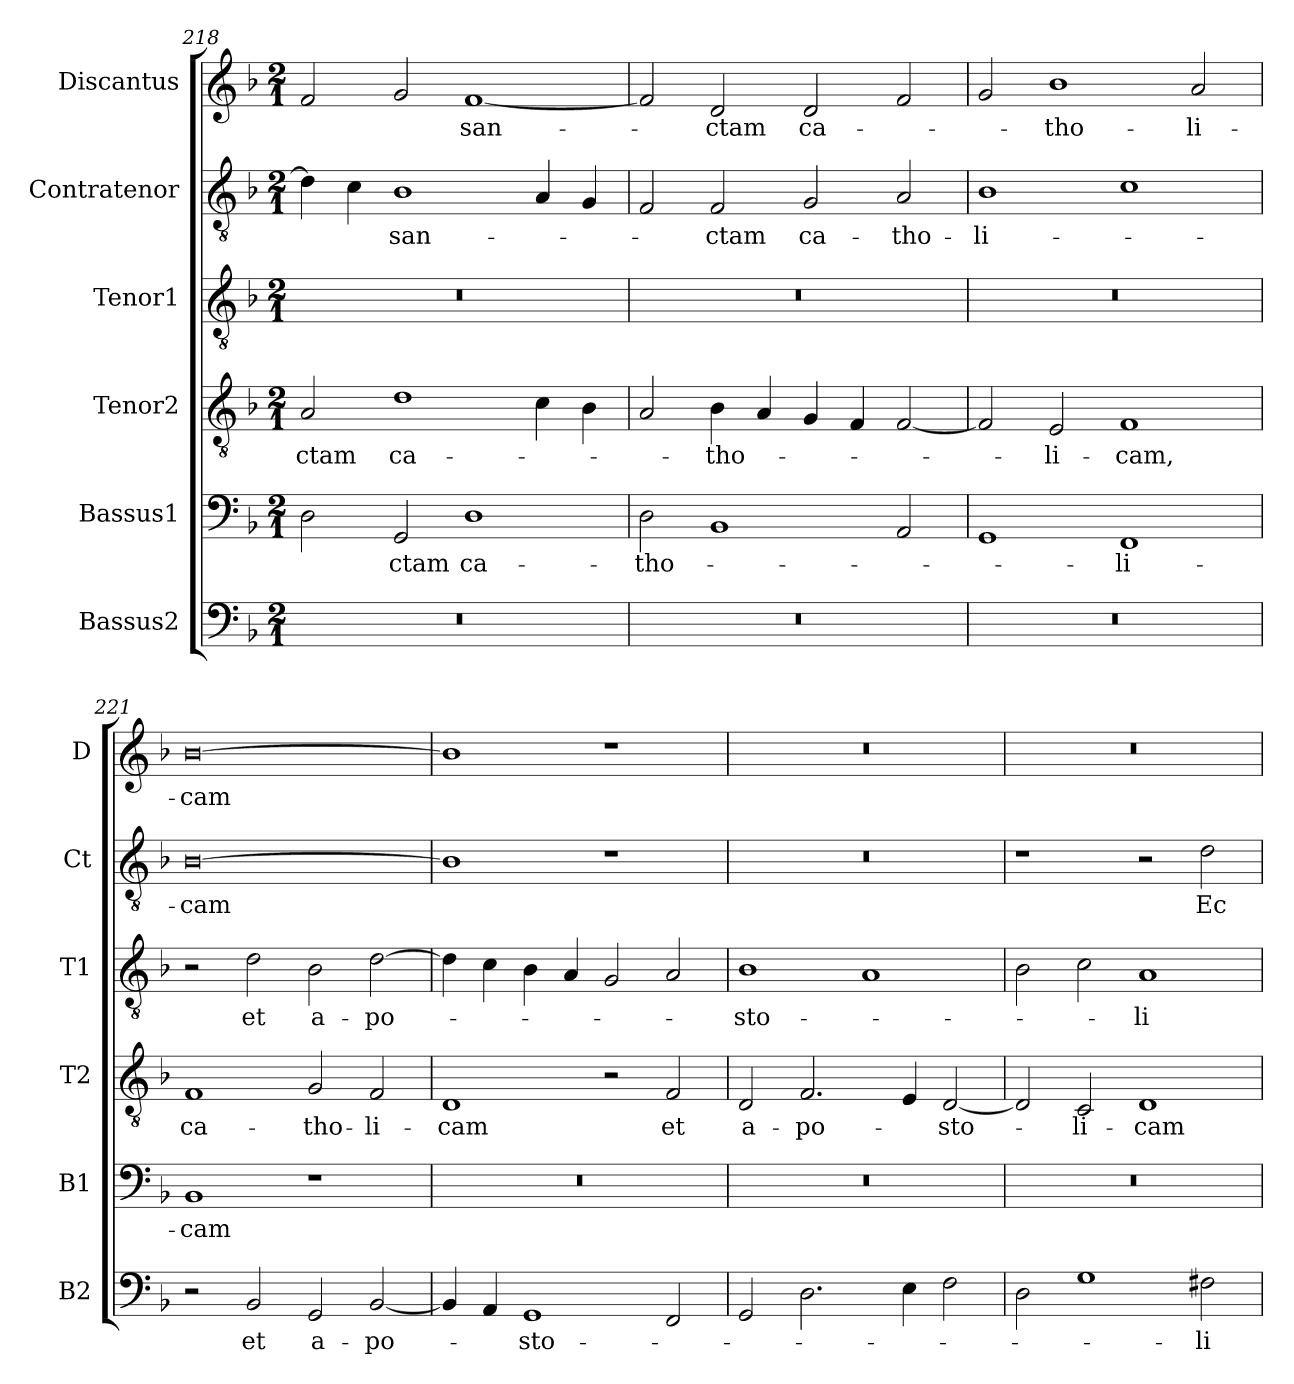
**kern	**text	**kern	**text	**kern	**text	**kern	**text	**kern	**text	**kern	**text
*part6	*part6	*part5	*part5	*part4	*part4	*part3	*part3	*part2	*part2	*part1	*part1
*staff6	*staff6	*staff5	*staff5	*staff4	*staff4	*staff3	*staff3	*staff2	*staff2	*staff1	*staff1
*I"Bassus2	*	*I"Bassus1	*	*I"Tenor2	*	*I"Tenor1	*	*I"Contratenor	*	*I"Discantus	*
*I'B2	*	*I'B1	*	*I'T2	*	*I'T1	*	*I'Ct	*	*I'D	*
*clefF4	*	*clefF4	*	*clefGv2	*	*clefGv2	*	*clefGv2	*	*clefG2	*
*k[b-]	*	*k[b-]	*	*k[b-]	*	*k[b-]	*	*k[b-]	*	*k[b-]	*
*M2/1	*	*M2/1	*	*M2/1	*	*M2/1	*	*M2/1	*	*M2/1	*
=218	=218	=218	=218	=218	=218	=218	=218	=218	=218	=218	=218
0r	.	2D\	.	2A/	-ctam	0r	.	4d\]	.	2f/	.
.	.	.	.	.	.	.	.	4c\	.	.	.
.	.	2GG/	-ctam	1d	ca-	.	.	1B-	san-	2g/	.
.	.	1D	ca-	.	.	.	.	.	.	[1f	san-
.	.	.	.	4c\	.	.	.	4A/	.	.	.
.	.	.	.	4B-\	.	.	.	4G/	.	.	.
=219	=219	=219	=219	=219	=219	=219	=219	=219	=219	=219	=219
0r	.	2D\	-tho-	2A/	.	0r	.	2F/	.	2f/]	.
.	.	1BB-	.	4B-\	-tho-	.	.	2F/	-ctam	2d/	-ctam
.	.	.	.	4A/	.	.	.	.	.	.	.
.	.	.	.	4G/	.	.	.	2G/	ca-	2d/	ca-
.	.	.	.	4F/	.	.	.	.	.	.	.
.	.	2AA/	.	[2F/	.	.	.	2A/	-tho-	2f/	.
=220	=220	=220	=220	=220	=220	=220	=220	=220	=220	=220	=220
0r	.	1GG	.	2F/]	.	0r	.	1B-	-li-	2g/	.
.	.	.	.	2E/	-li-	.	.	.	.	1b-	-tho-
.	.	1FF	-li-	1F	-cam,	.	.	1c	.	.	.
.	.	.	.	.	.	.	.	.	.	2a/	-li-
=221	=221	=221	=221	=221	=221	=221	=221	=221	=221	=221	=221
2r	.	1BB-	-cam	1F	ca-	2r	.	[0B-	-cam	[0b-	-cam
2BB-/	et	.	.	.	.	2d\	et	.	.	.	.
2GG/	a-	1r	.	2G/	-tho-	2B-\	a-	.	.	.	.
[2BB-/	-po-	.	.	2F/	-li-	[2d\	-po-	.	.	.	.
=222	=222	=222	=222	=222	=222	=222	=222	=222	=222	=222	=222
4BB-/]	.	0r	.	1D	-cam	4d\]	.	1B-]	.	1b-]	.
4AA/	.	.	.	.	.	4c\	.	.	.	.	.
1GG	-sto-	.	.	.	.	4B-\	.	.	.	.	.
.	.	.	.	.	.	4A/	.	.	.	.	.
.	.	.	.	2r	.	2G/	.	1r	.	1r	.
2FF/	.	.	.	2F/	et	2A/	.	.	.	.	.
=223	=223	=223	=223	=223	=223	=223	=223	=223	=223	=223	=223
2GG/	.	0r	.	2D/	a-	1B-	-sto-	0r	.	0r	.
2.D\	.	.	.	2.F/	-po-	.	.	.	.	.	.
.	.	.	.	.	.	1A	.	.	.	.	.
4E\	.	.	.	4E/	.	.	.	.	.	.	.
2F\	.	.	.	[2D/	-sto-	.	.	.	.	.	.
=224	=224	=224	=224	=224	=224	=224	=224	=224	=224	=224	=224
2D\	.	0r	.	2D/]	.	2B-\	.	1r	.	0r	.
1G	.	.	.	2C/	-li-	2c\	.	.	.	.	.
.	.	.	.	1D	-cam	1A	-li-	2r	.	.	.
2F#X\	-li-	.	.	.	.	.	.	2d\	Ec-	.	.
=	=	=	=	=	=	=	=	=	=	=	=
*-	*-	*-	*-	*-	*-	*-	*-	*-	*-	*-	*-
